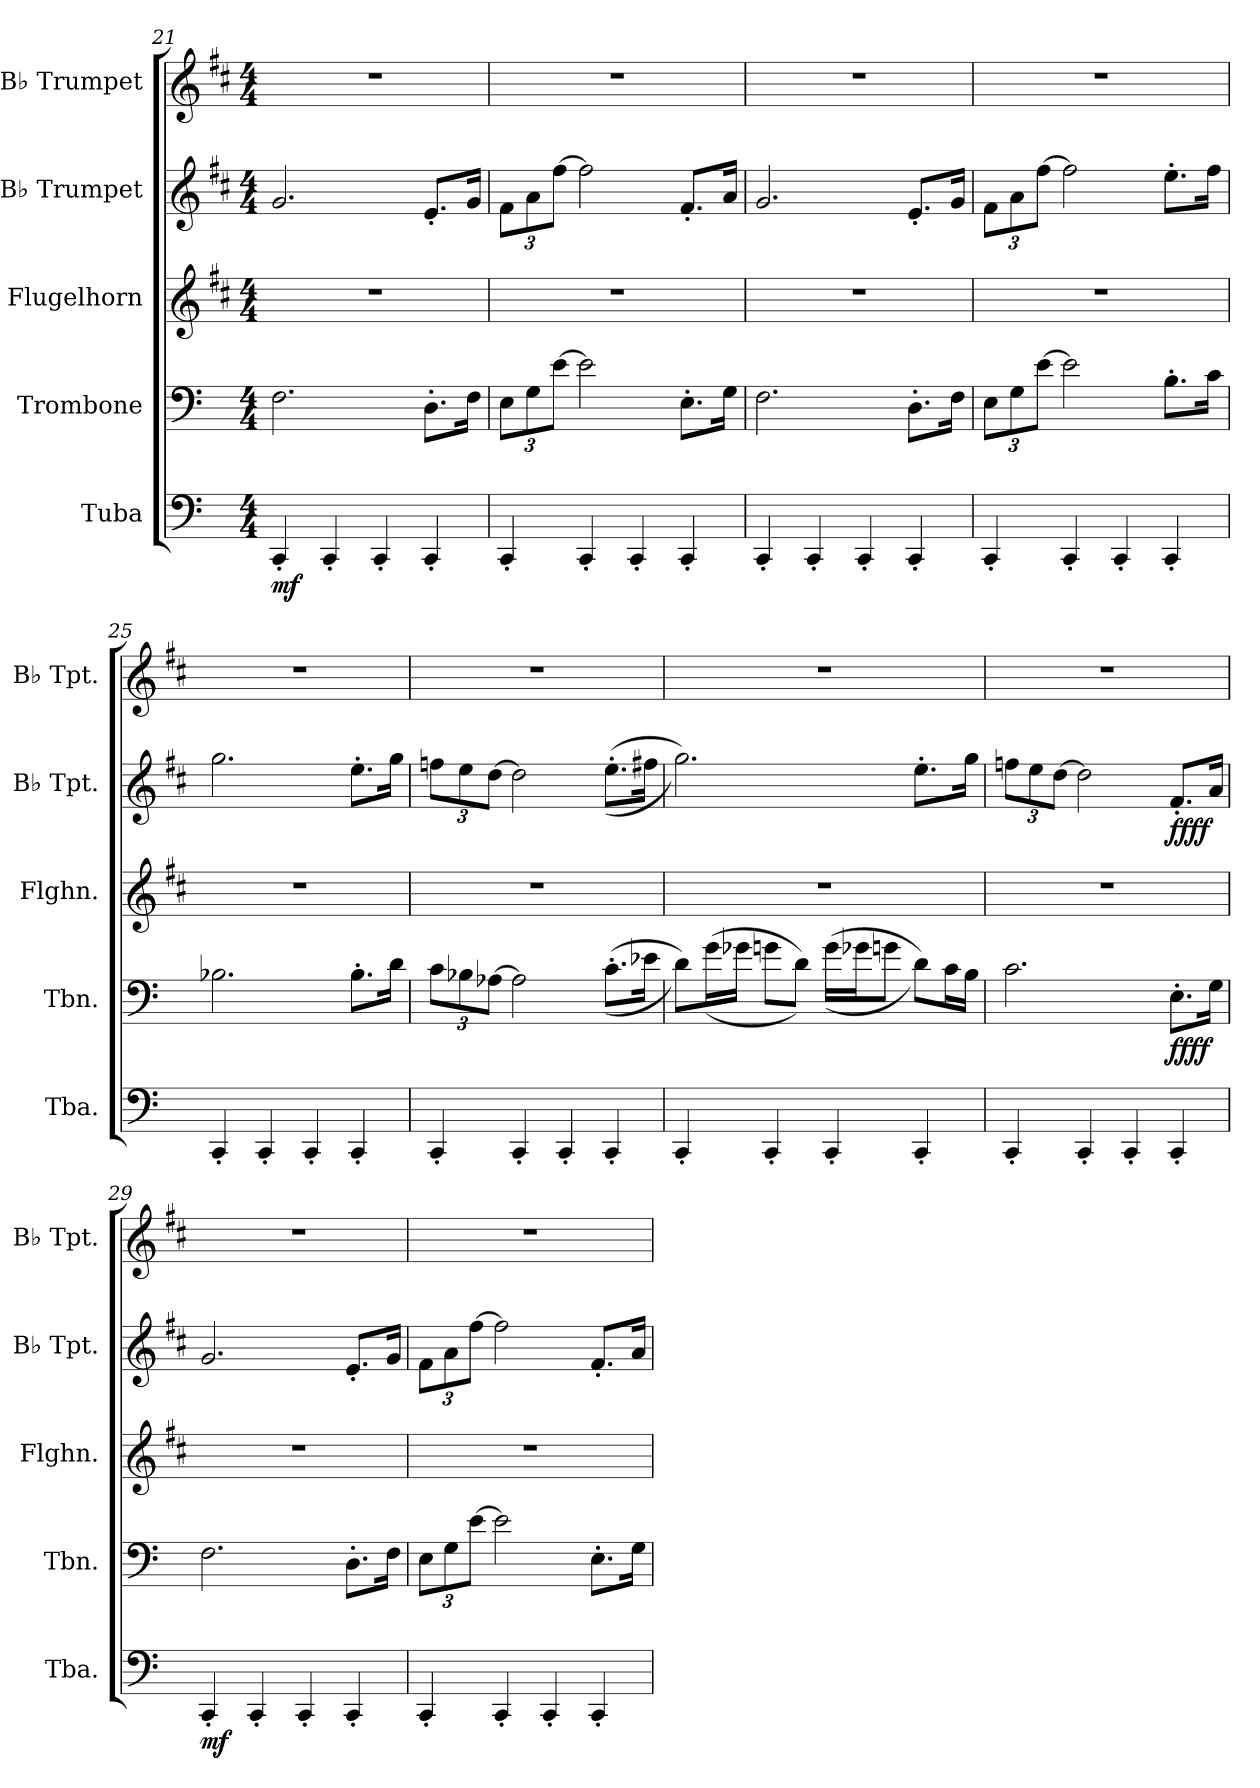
**kern	**dynam	**kern	**dynam	**kern	**kern	**dynam	**kern
*part5	*part5	*part4	*part4	*part3	*part2	*part2	*part1
*staff5	*staff5	*staff4	*staff4	*staff3	*staff2	*staff2	*staff1
*I"Tuba	*	*I"Trombone	*	*I"Flugelhorn	*I"B♭ Trumpet	*	*I"B♭ Trumpet
*I'Tba.	*	*I'Tbn.	*	*I'Flghn.	*I'B♭ Tpt.	*	*I'B♭ Tpt.
!!LO:PB:g=z
*clefF4	*	*clefF4	*	*clefG2	*clefG2	*	*clefG2
*	*	*	*	*ITrd1c2	*ITrd1c2	*	*ITrd1c2
*k[]	*	*k[]	*	*k[]	*k[]	*	*k[]
*M4/4	*	*M4/4	*	*M4/4	*M4/4	*	*M4/4
=21	=21	=21	=21	=21	=21	=21	=21
!	!LO:DY:b	!	!	!	!	!	!
4CC'/	mf	2.F\	.	1r	2.f/	.	1r
4CC'/	.	.	.	.	.	.	.
4CC'/	.	.	.	.	.	.	.
4CC'/	.	8.D'\L	.	.	8.d'/L	.	.
.	.	16F\Jk	.	.	16f/Jk	.	.
=22	=22	=22	=22	=22	=22	=22	=22
*	*	*Xbrackettup	*	*	*Xbrackettup	*	*
4CC'/	.	12E\L	.	1r	12e\L	.	1r
.	.	12G\	.	.	12g\	.	.
.	.	[12e\J	.	.	[12ee\J	.	.
4CC'/	.	2e\]	.	.	2ee\]	.	.
4CC'/	.	.	.	.	.	.	.
4CC'/	.	8.E'\L	.	.	8.e'/L	.	.
.	.	16G\Jk	.	.	16g/Jk	.	.
=23	=23	=23	=23	=23	=23	=23	=23
4CC'/	.	2.F\	.	1r	2.f/	.	1r
4CC'/	.	.	.	.	.	.	.
4CC'/	.	.	.	.	.	.	.
4CC'/	.	8.D'\L	.	.	8.d'/L	.	.
.	.	16F\Jk	.	.	16f/Jk	.	.
=24	=24	=24	=24	=24	=24	=24	=24
4CC'/	.	12E\L	.	1r	12e\L	.	1r
.	.	12G\	.	.	12g\	.	.
.	.	[12e\J	.	.	[12ee\J	.	.
4CC'/	.	2e\]	.	.	2ee\]	.	.
4CC'/	.	.	.	.	.	.	.
4CC'/	.	8.B'\L	.	.	8.dd'\L	.	.
.	.	16c\Jk	.	.	16ee\Jk	.	.
=25	=25	=25	=25	=25	=25	=25	=25
4CC'/	.	2.B-X\	.	1r	2.ff\	.	1r
4CC'/	.	.	.	.	.	.	.
4CC'/	.	.	.	.	.	.	.
4CC'/	.	8.B-'\L	.	.	8.dd'\L	.	.
.	.	16d\Jk	.	.	16ff\Jk	.	.
!!LO:LB:g=z
=26	=26	=26	=26	=26	=26	=26	=26
4CC'/	.	12c\L	.	1r	12ee-X\L	.	1r
.	.	12B-X\	.	.	12dd\	.	.
.	.	[12A-X\J	.	.	[12cc\J	.	.
4CC'/	.	2A-\]	.	.	2cc\]	.	.
4CC'/	.	.	.	.	.	.	.
4CC'/	.	((8.c'\L	.	.	((8.dd'\L	.	.
.	.	16e-X\Jk	.	.	16een\Jk	.	.
=27	=27	=27	=27	=27	=27	=27	=27
4CC'/	.	8d\L))	.	1r	2.ff\))	.	1r
.	.	((16g\L	.	.	.	.	.
.	.	16g-X\JJ	.	.	.	.	.
4CC'/	.	8gn\L	.	.	.	.	.
.	.	8d\J))	.	.	.	.	.
4CC'/	.	((16g\LL	.	.	.	.	.
.	.	16g-X\J	.	.	.	.	.
.	.	8gn\J	.	.	.	.	.
4CC'/	.	8d\L))	.	.	8.dd'\L	.	.
.	.	16c\L	.	.	.	.	.
.	.	16B\JJ	.	.	16ff\Jk	.	.
=28	=28	=28	=28	=28	=28	=28	=28
4CC'/	.	2.c\	.	1r	12ee-X\L	.	1r
.	.	.	.	.	12dd\	.	.
.	.	.	.	.	[12cc\J	.	.
4CC'/	.	.	.	.	2cc\]	.	.
4CC'/	.	.	.	.	.	.	.
!	!	!	!LO:DY:b	!	!	!	!
!	!	!	!LO:DY:n=1:b	!	!	!LO:DY:b	!
!	!	!	!	!	!	!LO:DY:n=1:b	!
4CC'/	.	8.E'\L	ff ff	.	8.e'/L	ff ff	.
.	.	16G\Jk	.	.	16g/Jk	.	.
=29	=29	=29	=29	=29	=29	=29	=29
!	!LO:DY:b	!	!	!	!	!	!
4CC'/	mf	2.F\	.	1r	2.f/	.	1r
4CC'/	.	.	.	.	.	.	.
4CC'/	.	.	.	.	.	.	.
4CC'/	.	8.D'\L	.	.	8.d'/L	.	.
.	.	16F\Jk	.	.	16f/Jk	.	.
!!LO:PB:g=z
=30	=30	=30	=30	=30	=30	=30	=30
4CC'/	.	12E\L	.	1r	12e\L	.	1r
.	.	12G\	.	.	12g\	.	.
.	.	[12e\J	.	.	[12ee\J	.	.
4CC'/	.	2e\]	.	.	2ee\]	.	.
4CC'/	.	.	.	.	.	.	.
4CC'/	.	8.E'\L	.	.	8.e'/L	.	.
.	.	16G\Jk	.	.	16g/Jk	.	.
=	=	=	=	=	=	=	=
*-	*-	*-	*-	*-	*-	*-	*-
